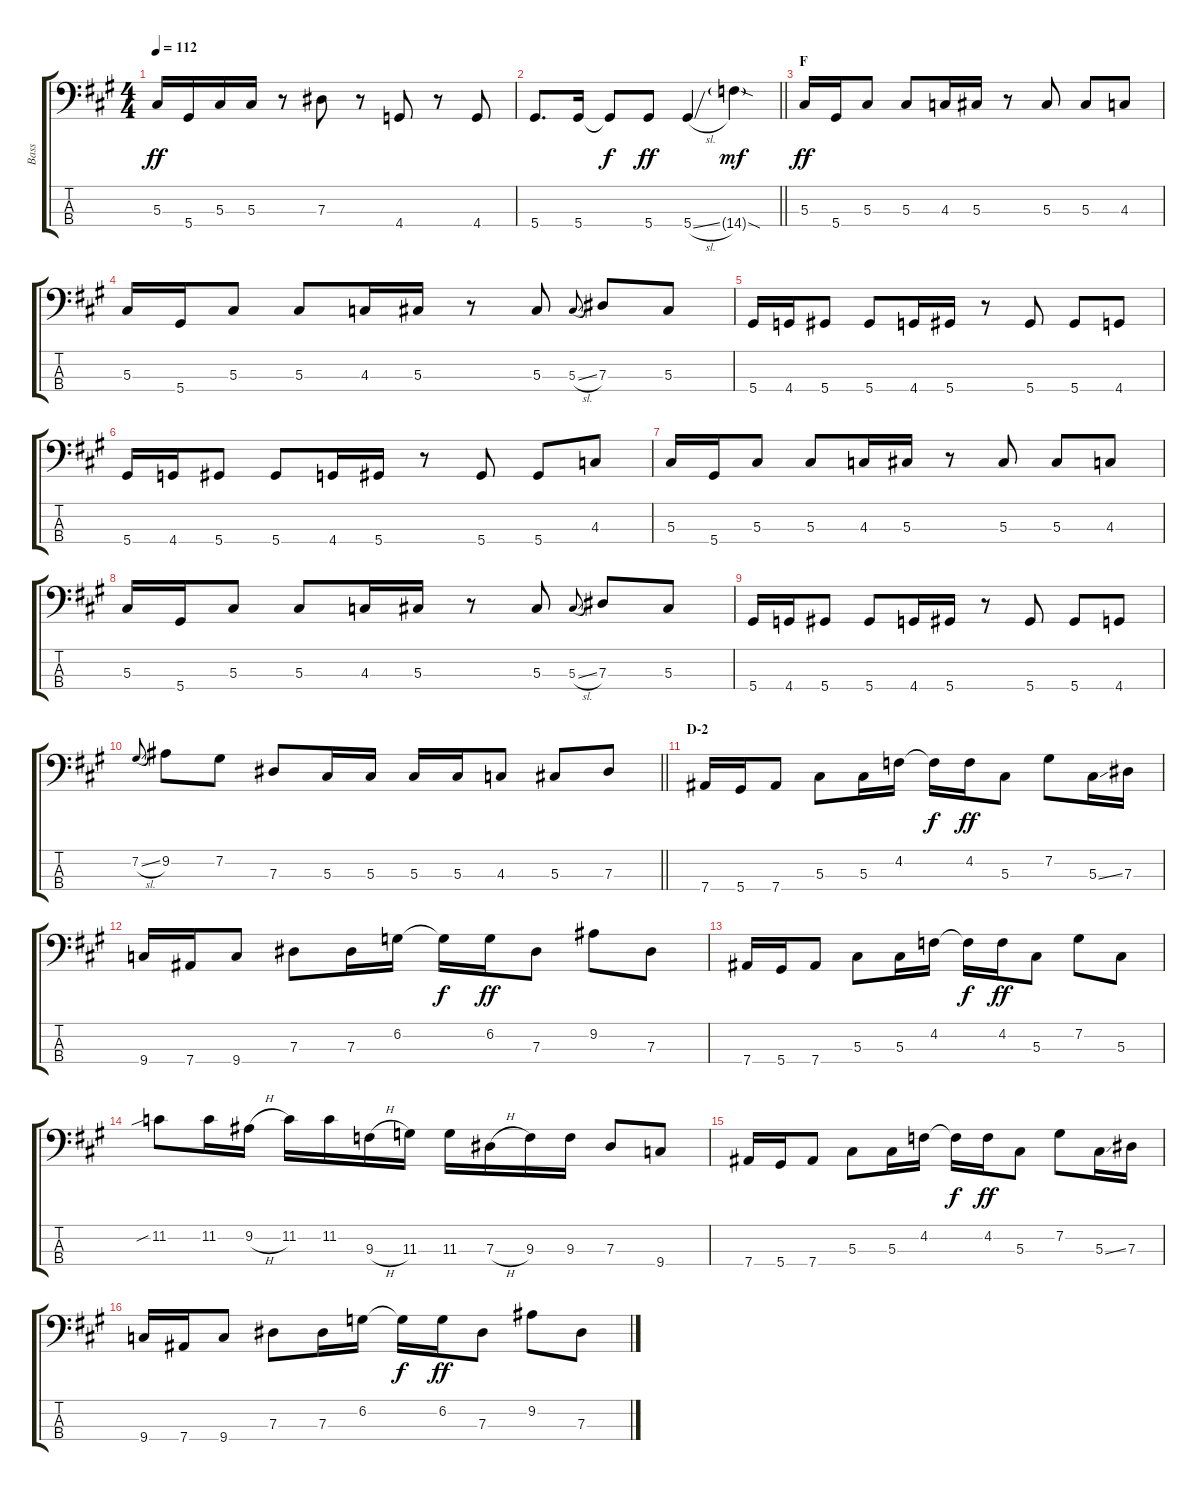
\track ("Bass" "Bass") {instrument electricbasspick}
\staff {score tabs}
\tuning (Gb2 Db2 Ab1 Eb1) {hide}
\ts (4 4)
\tempo 112
\clef f4
\ks a
5.3.16{dy ff} 5.4.16 5.3.16 5.3.16 r.8 7.3.8 r.8 4.4.8 r.8 4.4.8 |
\barLineRight lightlight
5.4.8{d} 5.4.16 5.4{t}.8{dy f} 5.4.8{dy ff} 5.4{sl}.4 14.4{sod g}.4{dy mf} |
\section ("" "F")
5.3.16{dy ff} 5.4.16 5.3.8 5.3.8 4.3.16 5.3.16 r.8 5.3.8 5.3.8 4.3.8 |
5.3.16 5.4.16 5.3.8 5.3.8 4.3.16 5.3.16 r.8 5.3.8 5.3{sl}.8{gr onbeat} 7.3.8 5.3.8 |
5.4.16 4.4.16 5.4.8 5.4.8 4.4.16 5.4.16 r.8 5.4.8 5.4.8 4.4.8 |
5.4.16 4.4.16 5.4.8 5.4.8 4.4.16 5.4.16 r.8 5.4.8 5.4.8 4.3.8 |
5.3.16 5.4.16 5.3.8 5.3.8 4.3.16 5.3.16 r.8 5.3.8 5.3.8 4.3.8 |
5.3.16 5.4.16 5.3.8 5.3.8 4.3.16 5.3.16 r.8 5.3.8 5.3{sl}.8{gr onbeat} 7.3.8 5.3.8 |
5.4.16 4.4.16 5.4.8 5.4.8 4.4.16 5.4.16 r.8 5.4.8 5.4.8 4.4.8 |
\barLineRight lightlight
7.2{sl}.8{gr onbeat} 9.2.8 7.2.8 7.3.8 5.3.16 5.3.16 5.3.16 5.3.16 4.3.8 5.3.8 7.3.8 |
\section ("" "D-2")
7.4.16 5.4.16 7.4.8 5.3.8 5.3.16 4.2.16 4.2{t}.16{dy f} 4.2.16{dy ff} 5.3.8 7.2.8 5.3{ss}.16 7.3.16 |
9.4.16 7.4.16 9.4.8 7.3.8 7.3.16 6.2.16 6.2{t}.16{dy f} 6.2.16{dy ff} 7.3.8 9.2.8 7.3.8 |
7.4.16 5.4.16 7.4.8 5.3.8 5.3.16 4.2.16 4.2{t}.16{dy f} 4.2.16{dy ff} 5.3.8 7.2.8 5.3.8 |
11.2{sib}.8 11.2.16 9.2{h}.16 11.2.16 11.2.16 9.3{h}.16 11.3.16 11.3.16 7.3{h}.16 9.3.16 9.3.16 7.3.8 9.4.8 |
7.4.16 5.4.16 7.4.8 5.3.8 5.3.16 4.2.16 4.2{t}.16{dy f} 4.2.16{dy ff} 5.3.8 7.2.8 5.3{ss}.16 7.3.16 |
9.4.16 7.4.16 9.4.8 7.3.8 7.3.16 6.2.16 6.2{t}.16{dy f} 6.2.16{dy ff} 7.3.8 9.2.8 7.3.8
